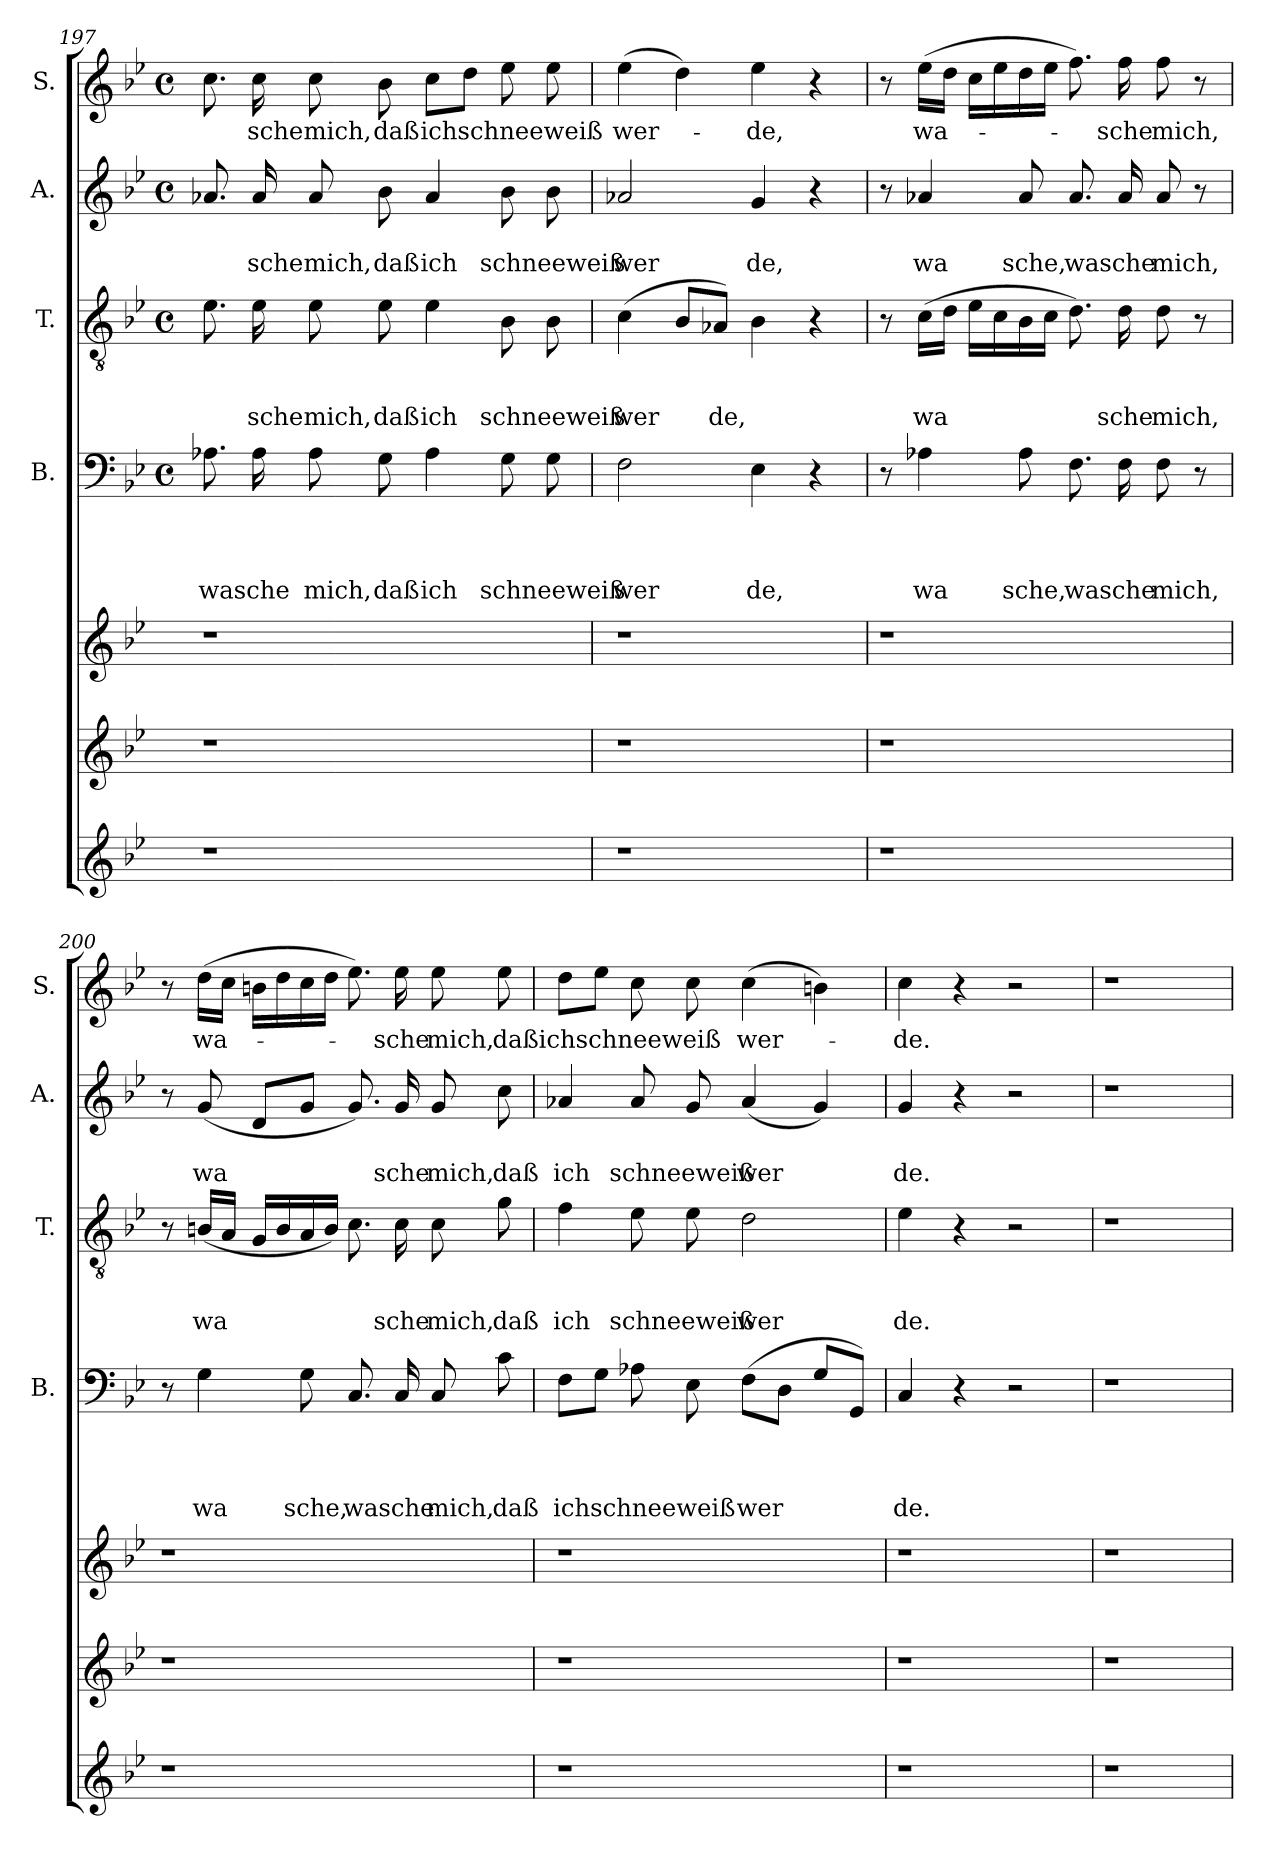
**kern	**kern	**kern	**kern	**text	**text	**text	**text	**kern	**text	**text	**text	**kern	**text	**text	**kern	**text
*part7	*part6	*part5	*part4	*part4	*part4	*part4	*part4	*part3	*part3	*part3	*part3	*part2	*part2	*part2	*part1	*part1
*staff7	*staff6	*staff5	*staff4	*staff4	*staff4	*staff4	*staff4	*staff3	*staff3	*staff3	*staff3	*staff2	*staff2	*staff2	*staff1	*staff1
*	*	*	*I"B.	*	*	*	*	*I"T.	*	*	*	*I"A.	*	*	*I"S.	*
*	*	*	*I'B.	*	*	*	*	*I'T.	*	*	*	*I'A.	*	*	*I'S.	*
*clefG2	*clefG2	*clefG2	*clefF4	*	*	*	*	*clefGv2	*	*	*	*clefG2	*	*	*clefG2	*
*k[b-e-]	*k[b-e-]	*k[b-e-]	*k[b-e-]	*	*	*	*	*k[b-e-]	*	*	*	*k[b-e-]	*	*	*k[b-e-]	*
*B-:	*B-:	*B-:	*B-:	*	*	*	*	*B-:	*	*	*	*B-:	*	*	*B-:	*
*	*	*	*M4/4	*	*	*	*	*M4/4	*	*	*	*M4/4	*	*	*M4/4	*
*	*	*	*met(c)	*	*	*	*	*met(c)	*	*	*	*met(c)	*	*	*met(c)	*
=197	=197	=197	=197	=197	=197	=197	=197	=197	=197	=197	=197	=197	=197	=197	=197	=197
!	!	!	!	!	!	!	!LO:LY:b	!	!	!	!	!	!	!	!	!
1r	1r	1r	8.A-X\	.	.	.	wasche	8.e-\	.	.	.	8.a-X/	.	.	8.cc\	.
!	!	!	!	!	!	!	!	!	!	!	!LO:LY:b	!	!	!LO:LY:b	!	!LO:LY:b
.	.	.	16A-\	.	.	.	.	16e-\	.	.	sche	16a-/	.	sche	16cc\	sche
!	!	!	!	!	!	!	!LO:LY:b	!	!	!	!LO:LY:b	!	!	!LO:LY:b	!	!LO:LY:b
.	.	.	8A-\	.	.	.	mich,	8e-\	.	.	mich,	8a-/	.	mich,	8cc\	mich,
!	!	!	!	!	!	!	!LO:LY:b	!	!	!	!LO:LY:b	!	!	!LO:LY:b	!	!LO:LY:b
.	.	.	8G\	.	.	.	daß	8e-\	.	.	daß	8b-\	.	daß	8b-\	daß
!	!	!	!	!	!	!	!LO:LY:b	!	!	!	!LO:LY:b	!	!	!LO:LY:b	!	!LO:LY:b
.	.	.	4A-\	.	.	.	ich	4e-\	.	.	ich	4a-/	.	ich	8cc\L	ichschneeweiß
.	.	.	.	.	.	.	.	.	.	.	.	.	.	.	8dd\J	.
!	!	!	!	!	!	!	!LO:LY:b	!	!	!	!LO:LY:b	!	!	!LO:LY:b	!	!
.	.	.	8G\	.	.	.	schneeweiß	8B-\	.	.	schneeweiß	8b-\	.	schneeweiß	8ee-\	.
.	.	.	8G\	.	.	.	.	8B-\	.	.	.	8b-\	.	.	8ee-\	.
!!LO:LB:g=z
=198	=198	=198	=198	=198	=198	=198	=198	=198	=198	=198	=198	=198	=198	=198	=198	=198
!	!	!	!	!	!	!	!LO:LY:b	!	!	!	!LO:LY:b	!	!	!LO:LY:b	!	!LO:LY:b
1r	1r	1r	2F\	.	.	.	wer	(>4c\	.	.	wer	2a-X/	.	wer	(>4ee-\	wer-
.	.	.	.	.	.	.	.	8B-/L	.	.	.	.	.	.	4dd\)	.
!	!	!	!	!	!	!	!	!	!	!	!LO:LY:b	!	!	!	!	!
.	.	.	.	.	.	.	.	8A-X/J)	.	.	de,	.	.	.	.	.
!	!	!	!	!	!	!	!LO:LY:b	!	!	!	!	!	!	!LO:LY:b	!	!LO:LY:b
.	.	.	4E-\	.	.	.	de,	4B-\	.	.	.	4g/	.	de,	4ee-\	-de,
.	.	.	4r	.	.	.	.	4r	.	.	.	4r	.	.	4r	.
=199	=199	=199	=199	=199	=199	=199	=199	=199	=199	=199	=199	=199	=199	=199	=199	=199
1r	1r	1r	8r	.	.	.	.	8r	.	.	.	8r	.	.	8r	.
!	!	!	!	!	!	!	!LO:LY:b	!	!	!	!LO:LY:b	!	!	!LO:LY:b	!	!LO:LY:b
.	.	.	4A-X\	.	.	.	wa	(>16c\LL	.	.	wa	4a-X/	.	wa	(>16ee-\LL	wa-
.	.	.	.	.	.	.	.	16d\JJ	.	.	.	.	.	.	16dd\JJ	.
.	.	.	.	.	.	.	.	16e-\LL	.	.	.	.	.	.	16cc\LL	.
.	.	.	.	.	.	.	.	16c\	.	.	.	.	.	.	16ee-\	.
!	!	!	!	!	!	!	!LO:LY:b	!	!	!	!	!	!	!LO:LY:b	!	!
.	.	.	8A-\	.	.	.	sche,	16B-\	.	.	.	8a-/	.	sche,	16dd\	.
.	.	.	.	.	.	.	.	16c\JJ	.	.	.	.	.	.	16ee-\JJ	.
!	!	!	!	!	!	!	!LO:LY:b	!	!	!	!	!	!	!LO:LY:b	!	!
.	.	.	8.F\	.	.	.	wasche	8.d\)	.	.	.	8.a-/	.	wasche	8.ff\)	.
!	!	!	!	!	!	!	!	!	!	!	!LO:LY:b	!	!	!	!	!LO:LY:b
.	.	.	16F\	.	.	.	.	16d\	.	.	sche	16a-/	.	.	16ff\	-sche
!	!	!	!	!	!	!	!LO:LY:b	!	!	!	!LO:LY:b	!	!	!LO:LY:b	!	!LO:LY:b
.	.	.	8F\	.	.	.	mich,	8d\	.	.	mich,	8a-/	.	mich,	8ff\	mich,
.	.	.	8r	.	.	.	.	8r	.	.	.	8r	.	.	8r	.
=200	=200	=200	=200	=200	=200	=200	=200	=200	=200	=200	=200	=200	=200	=200	=200	=200
1r	1r	1r	8r	.	.	.	.	8r	.	.	.	8r	.	.	8r	.
!	!	!	!	!	!	!	!LO:LY:b	!	!	!	!LO:LY:b	!	!	!LO:LY:b	!	!LO:LY:b
.	.	.	4G\	.	.	.	wa	(>16Bn/LL	.	.	wa	(<8g/	.	wa	(>16dd\LL	wa-
.	.	.	.	.	.	.	.	16A/JJ	.	.	.	.	.	.	16cc\JJ	.
.	.	.	.	.	.	.	.	16G/LL	.	.	.	8d/L	.	.	16bn\LL	.
.	.	.	.	.	.	.	.	16B/	.	.	.	.	.	.	16dd\	.
!	!	!	!	!	!	!	!LO:LY:b	!	!	!	!	!	!	!	!	!
.	.	.	8G\	.	.	.	sche,	16A/	.	.	.	8g/J	.	.	16cc\	.
.	.	.	.	.	.	.	.	16B/JJ)	.	.	.	.	.	.	16dd\JJ	.
!	!	!	!	!	!	!	!LO:LY:b	!	!	!	!	!	!	!	!	!
.	.	.	8.C/	.	.	.	wasche	8.c\	.	.	.	8.g/)	.	.	8.ee-\)	.
!	!	!	!	!	!	!	!	!	!	!	!LO:LY:b	!	!	!LO:LY:b	!	!LO:LY:b
.	.	.	16C/	.	.	.	.	16c\	.	.	sche	16g/	.	sche	16ee-\	-sche
!	!	!	!	!	!	!	!LO:LY:b	!	!	!	!LO:LY:b	!	!	!LO:LY:b	!	!LO:LY:b
.	.	.	8C/	.	.	.	mich,	8c\	.	.	mich,	8g/	.	mich,	8ee-\	mich,
!	!	!	!	!	!	!	!LO:LY:b	!	!	!	!LO:LY:b	!	!	!LO:LY:b	!	!LO:LY:b
.	.	.	8c\	.	.	.	daß	8g\	.	.	daß	8cc\	.	daß	8ee-\	daß
=201	=201	=201	=201	=201	=201	=201	=201	=201	=201	=201	=201	=201	=201	=201	=201	=201
!	!	!	!	!	!	!	!LO:LY:b	!	!	!	!LO:LY:b	!	!	!LO:LY:b	!	!LO:LY:b
1r	1r	1r	8F\L	.	.	.	ichschneeweiß	4f\	.	.	ich	4a-X/	.	ich	8dd\L	ichschneeweiß
.	.	.	8G\J	.	.	.	.	.	.	.	.	.	.	.	8ee-\J	.
!	!	!	!	!	!	!	!	!	!	!	!LO:LY:b	!	!	!LO:LY:b	!	!
.	.	.	8A-X\	.	.	.	.	8e-\	.	.	schneeweiß	8a-/	.	schneeweiß	8cc\	.
.	.	.	8E-\	.	.	.	.	8e-\	.	.	.	8g/	.	.	8cc\	.
!	!	!	!	!	!	!	!LO:LY:b	!	!	!	!LO:LY:b	!	!	!LO:LY:b	!	!LO:LY:b
.	.	.	(>8F\L	.	.	.	wer	2d\	.	.	wer	(<4a-/	.	wer	(>4cc\	wer-
.	.	.	8D\J	.	.	.	.	.	.	.	.	.	.	.	.	.
.	.	.	8G/L	.	.	.	.	.	.	.	.	4g/)	.	.	4bn\)	.
.	.	.	8GG/J)	.	.	.	.	.	.	.	.	.	.	.	.	.
=202	=202	=202	=202	=202	=202	=202	=202	=202	=202	=202	=202	=202	=202	=202	=202	=202
!	!	!	!	!	!	!	!LO:LY:b	!	!	!	!LO:LY:b	!	!	!LO:LY:b	!	!LO:LY:b
1r	1r	1r	4C/	.	.	.	de.	4e-\	.	.	de.	4g/	.	de.	4cc\	-de.
.	.	.	4r	.	.	.	.	4r	.	.	.	4r	.	.	4r	.
.	.	.	2r	.	.	.	.	2r	.	.	.	2r	.	.	2r	.
=203	=203	=203	=203	=203	=203	=203	=203	=203	=203	=203	=203	=203	=203	=203	=203	=203
1r	1r	1r	1r	.	.	.	.	1r	.	.	.	1r	.	.	1r	.
=	=	=	=	=	=	=	=	=	=	=	=	=	=	=	=	=
*-	*-	*-	*-	*-	*-	*-	*-	*-	*-	*-	*-	*-	*-	*-	*-	*-
